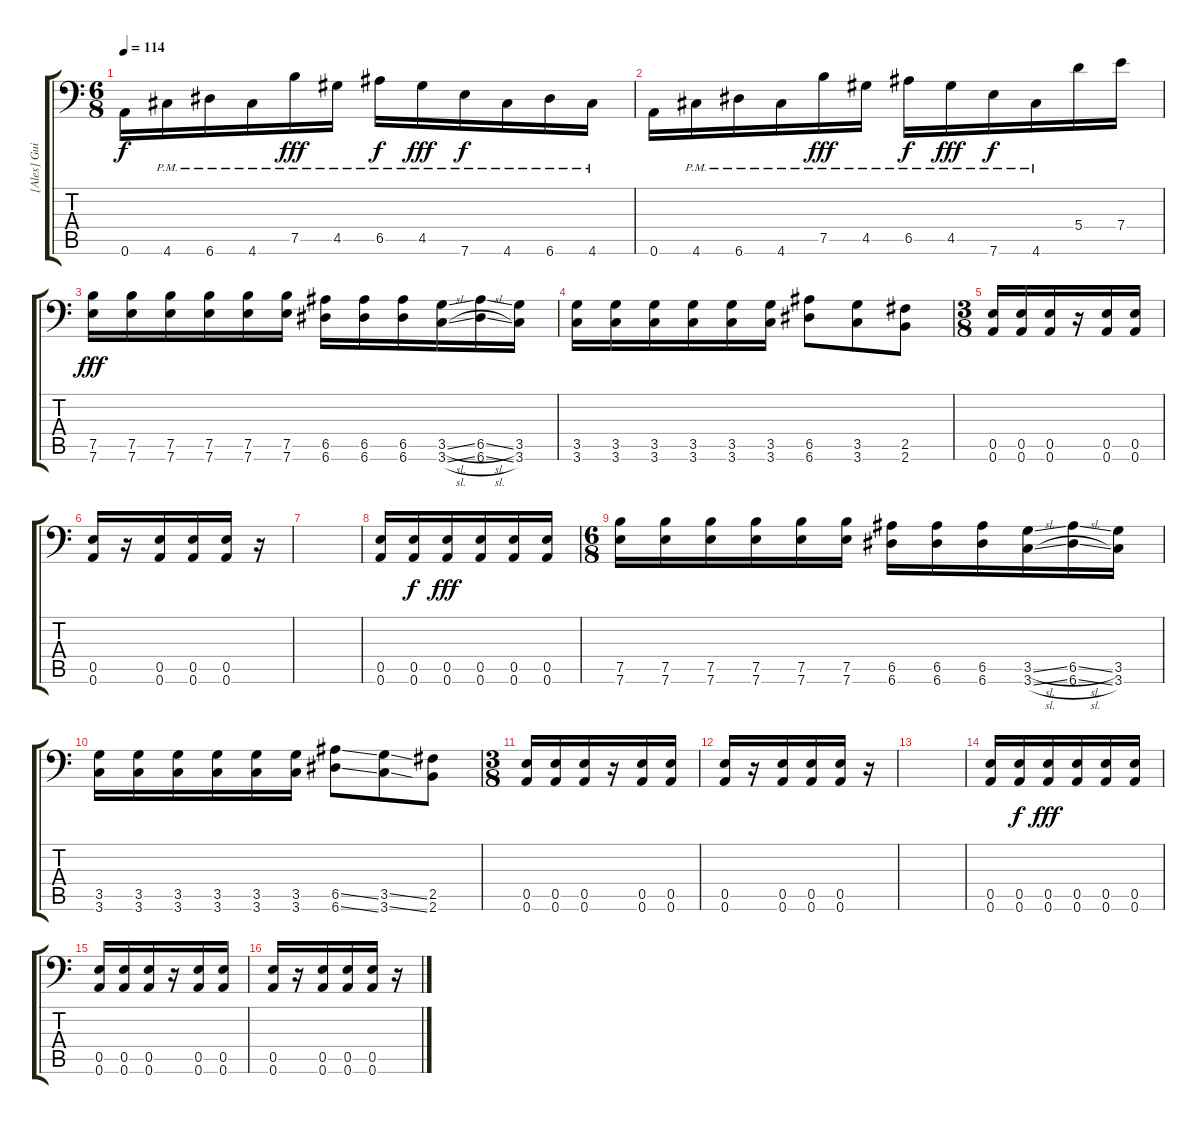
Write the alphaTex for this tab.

\track ("[Alex] Guitar #2" "[Alex] Gui") {solo instrument distortionguitar}
\staff {score tabs}
\tuning (B3 Gb3 D3 A2 E2 A1) {hide}
\ts (6 8)
\tempo 114
\clef f4
\ks c
0.6.16{dy f} 4.6{pm}.16 6.6{pm}.16 4.6{pm}.16 7.5{pm}.16{dy fff} 4.5{pm}.16 6.5{pm}.16{dy f} 4.5{pm}.16{dy fff} 7.6{pm}.16{dy f} 4.6{pm}.16 6.6{pm}.16 4.6{pm}.16 |
0.6.16 4.6{pm}.16 6.6{pm}.16 4.6{pm}.16 7.5{pm}.16{dy fff} 4.5{pm}.16 6.5{pm}.16{dy f} 4.5{pm}.16{dy fff} 7.6{pm}.16{dy f} 4.6{pm}.16 5.4.16 7.4.16 |
(7.5 7.6).16{dy fff} (7.5 7.6).16 (7.5 7.6).16 (7.5 7.6).16 (7.5 7.6).16 (7.5 7.6).16 (6.5 6.6).16 (6.5 6.6).16 (6.5 6.6).16 (3.5{sl} 3.6{sl}).16 (6.5{sl} 6.6{sl}).16 (3.5 3.6).16 |
(3.5 3.6).16 (3.5 3.6).16 (3.5 3.6).16 (3.5 3.6).16 (3.5 3.6).16 (3.5 3.6).16 (6.5 6.6).8 (3.5 3.6).8 (2.5 2.6).8 |
\ts (3 8)
(0.5 0.6).16 (0.5 0.6).16 (0.5 0.6).16 r.16 (0.5 0.6).16 (0.5 0.6).16 |
(0.5 0.6).16 r.16 (0.5 0.6).16 (0.5 0.6).16 (0.5 0.6).16 r.16 |
|
(0.5 0.6).16 (0.5 0.6).16{dy f} (0.5 0.6).16{dy fff} (0.5 0.6).16 (0.5 0.6).16 (0.5 0.6).16 |
\ts (6 8)
(7.5 7.6).16 (7.5 7.6).16 (7.5 7.6).16 (7.5 7.6).16 (7.5 7.6).16 (7.5 7.6).16 (6.5 6.6).16 (6.5 6.6).16 (6.5 6.6).16 (3.5{sl} 3.6{sl}).16 (6.5{sl} 6.6{sl}).16 (3.5 3.6).16 |
(3.5 3.6).16 (3.5 3.6).16 (3.5 3.6).16 (3.5 3.6).16 (3.5 3.6).16 (3.5 3.6).16 (6.5{ss} 6.6{ss}).8 (3.5{ss} 3.6{ss}).8 (2.5 2.6).8 |
\ts (3 8)
(0.5 0.6).16 (0.5 0.6).16 (0.5 0.6).16 r.16 (0.5 0.6).16 (0.5 0.6).16 |
(0.5 0.6).16 r.16 (0.5 0.6).16 (0.5 0.6).16 (0.5 0.6).16 r.16 |
|
(0.5 0.6).16 (0.5 0.6).16{dy f} (0.5 0.6).16{dy fff} (0.5 0.6).16 (0.5 0.6).16 (0.5 0.6).16 |
(0.5 0.6).16 (0.5 0.6).16 (0.5 0.6).16 r.16 (0.5 0.6).16 (0.5 0.6).16 |
(0.5 0.6).16 r.16 (0.5 0.6).16 (0.5 0.6).16 (0.5 0.6).16 r.16
